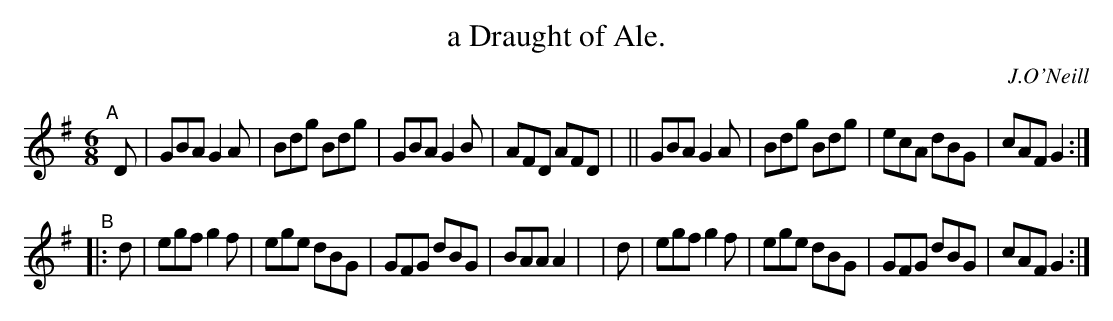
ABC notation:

X:1
T: a Draught of Ale.
O: J.O'Neill
M: 6/8
L: 1/8
K: G
"^A"[|] D \
 | GBA G2A | Bdg Bdg | GBA G2B | AFD AFD |\
|| GBA G2A | Bdg Bdg | ecA dBG | cAF G2 :|
"^B"\
|: d | egf g2f | ege dBG | GFG dBG | BAA A2 |\
|  d | egf g2f | ege dBG | GFG dBG | cAF G2 :|
